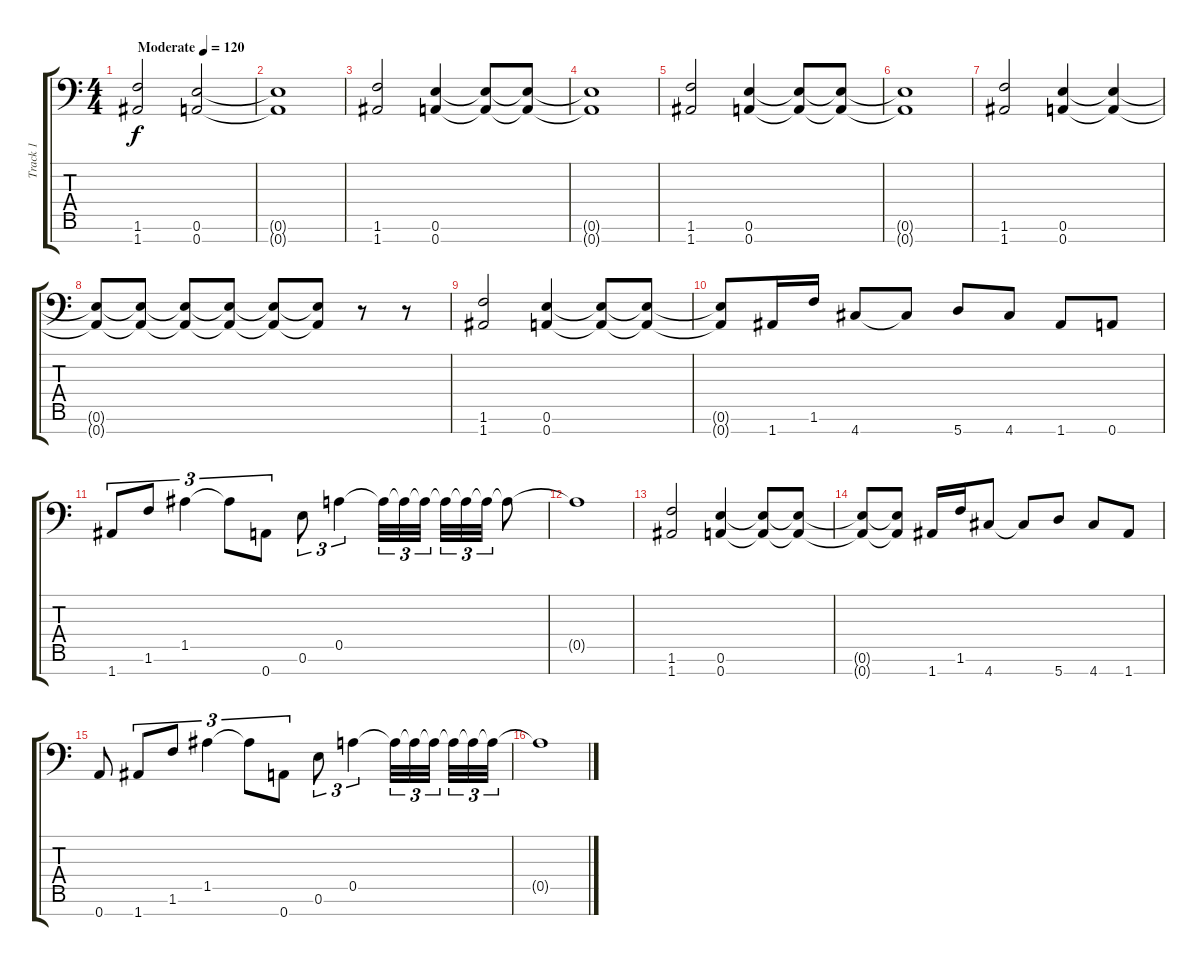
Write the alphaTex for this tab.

\track ("Track 1" "Track 1") {instrument distortionguitar}
\staff {score tabs}
\tuning (E4 B3 G3 D3 A2 E2 A1) {hide}
\ts (4 4)
\tempo (120 "Moderate")
\clef f4
\ks c
(1.6 1.7).2{dy f instrument distortionguitar} (0.6 0.7).2 |
(0.6{t} 0.7{t}).1 |
(1.6 1.7).2 (0.6 0.7).4 (0.6{t} 0.7{t}).8 (0.6{t} 0.7{t}).8 |
(0.6{t} 0.7{t}).1 |
(1.6 1.7).2 (0.6 0.7).4 (0.6{t} 0.7{t}).8 (0.6{t} 0.7{t}).8 |
(0.6{t} 0.7{t}).1 |
(1.6 1.7).2 (0.6 0.7).4 (0.6{t} 0.7{t}).4 |
(0.6{t} 0.7{t}).8 (0.6{t} 0.7{t}).8 (0.6{t} 0.7{t}).8 (0.6{t} 0.7{t}).8 (0.6{t} 0.7{t}).8 (0.6{t} 0.7{t}).8 r.8 r.8 |
(1.6 1.7).2 (0.6 0.7).4 (0.6{t} 0.7{t}).8 (0.6{t} 0.7{t}).8 |
(0.6{t} 0.7{t}).8 1.7.16 1.6.16 4.7.8 4.7{t}.8 5.7.8 4.7.8 1.7.8 0.7.8 |
1.7.8{tu (3 2)} 1.6.8{tu (3 2)} 1.5.4{tu (3 2)} 1.5{t}.8{tu (3 2)} 0.7.8{tu (3 2)} 0.6.8{tu (3 2)} 0.5.4{tu (3 2)} 0.5{t}.32{tu (3 2)} 0.5{t}.32{tu (3 2)} 0.5{t}.32{tu (3 2)} 0.5{t}.32{tu (3 2)} 0.5{t}.32{tu (3 2)} 0.5{t}.32{tu (3 2)} 0.5{t}.8 |
0.5{t}.1 |
(1.6 1.7).2 (0.6 0.7).4 (0.6{t} 0.7{t}).8 (0.6{t} 0.7{t}).8 |
(0.6{t} 0.7{t}).8 (0.6{t} 0.7{t}).8 1.7.16 1.6.16 4.7.8 4.7{t}.8 5.7.8 4.7.8 1.7.8 |
0.7.8 1.7.8{tu (3 2)} 1.6.8{tu (3 2)} 1.5.4{tu (3 2)} 1.5{t}.8{tu (3 2)} 0.7.8{tu (3 2)} 0.6.8{tu (3 2)} 0.5.4{tu (3 2)} 0.5{t}.32{tu (3 2)} 0.5{t}.32{tu (3 2)} 0.5{t}.32{tu (3 2)} 0.5{t}.32{tu (3 2)} 0.5{t}.32{tu (3 2)} 0.5{t}.32{tu (3 2)} |
0.5{t}.1
